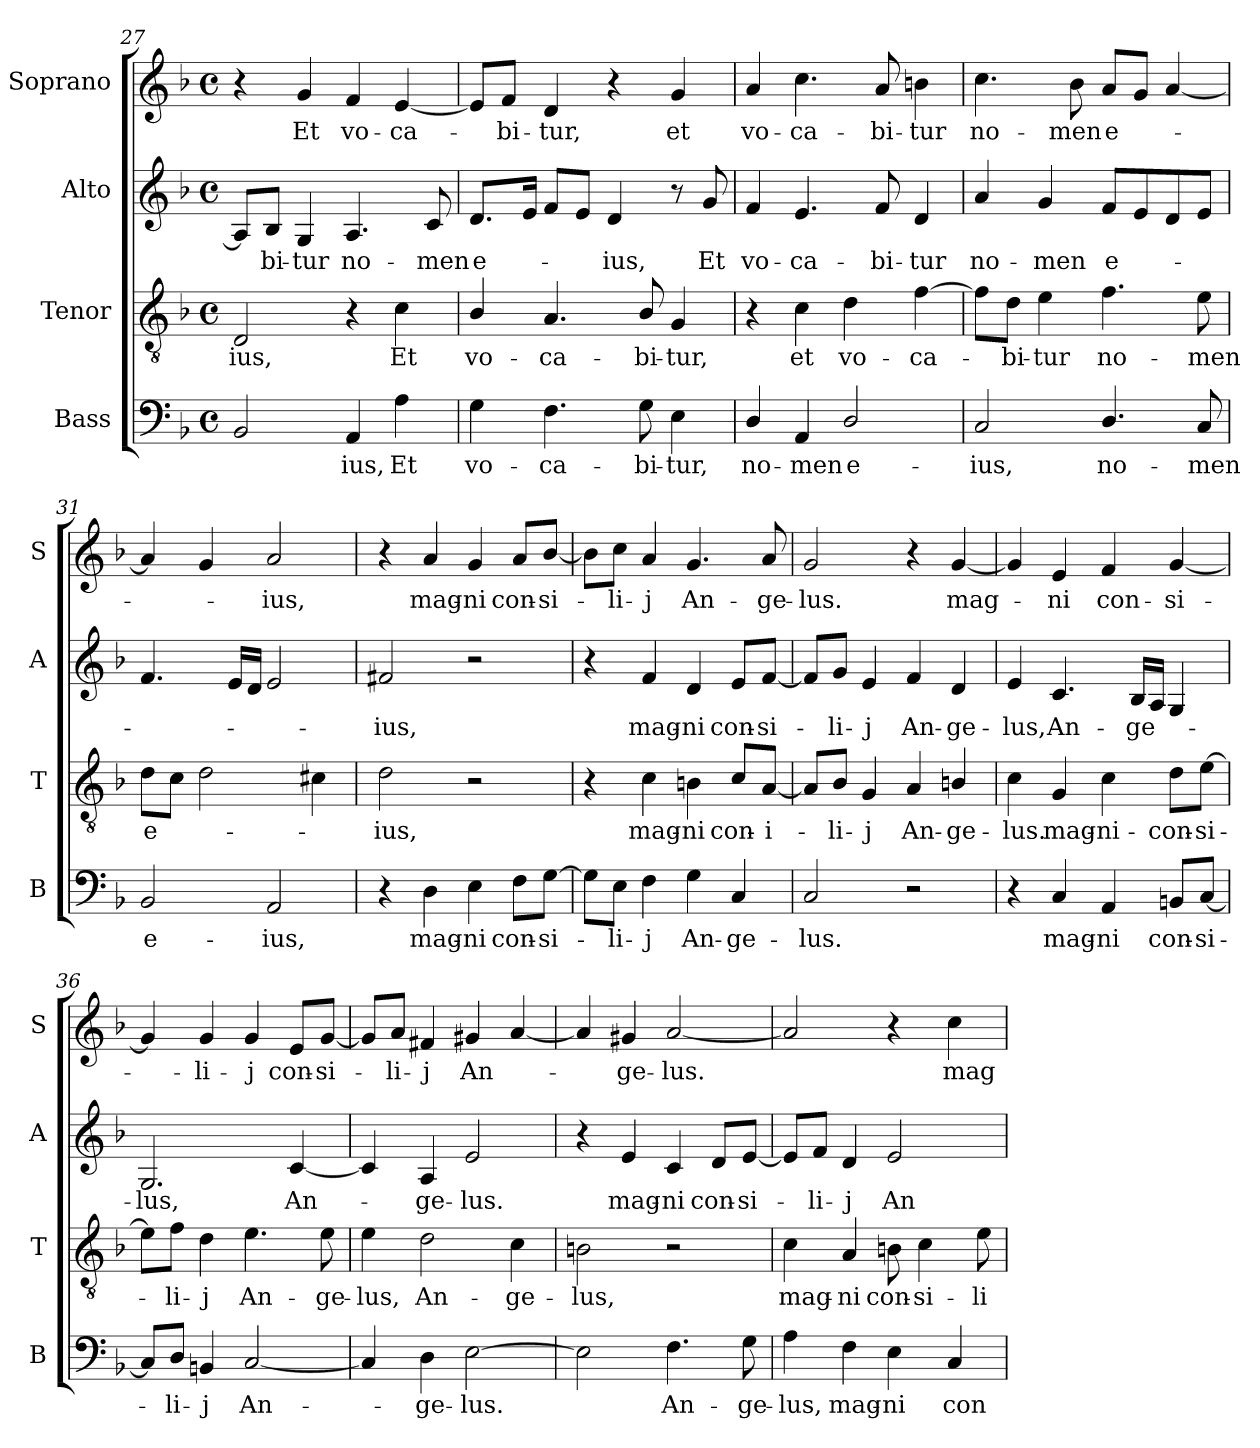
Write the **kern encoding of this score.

**kern	**text	**kern	**text	**kern	**text	**kern	**text
*part4	*part4	*part3	*part3	*part2	*part2	*part1	*part1
*staff4	*staff4	*staff3	*staff3	*staff2	*staff2	*staff1	*staff1
*I"Bass	*	*I"Tenor	*	*I"Alto	*	*I"Soprano	*
*I'B	*	*I'T	*	*I'A	*	*I'S	*
*clefF4	*	*clefGv2	*	*clefG2	*	*clefG2	*
*k[b-]	*	*k[b-]	*	*k[b-]	*	*k[b-]	*
*F:	*	*F:	*	*F:	*	*F:	*
*M4/4	*	*M4/4	*	*M4/4	*	*M4/4	*
*met(c)	*	*met(c)	*	*met(c)	*	*met(c)	*
=27	=27	=27	=27	=27	=27	=27	=27
!	!	!	!LO:LY:b	!	!	!	!
2BB-/	.	2D/	-ius,	8A/L]	.	4r	.
!	!	!	!	!	!LO:LY:b	!	!
.	.	.	.	8B-/J	-bi-	.	.
!	!	!	!	!	!LO:LY:b	!	!LO:LY:b
.	.	.	.	4G/	-tur	4g/	Et
!	!LO:LY:b	!	!	!	!LO:LY:b	!	!LO:LY:b
4AA/	-ius,	4r	.	4.A/	no-	4f/	vo-
!	!LO:LY:b	!	!LO:LY:b	!	!	!	!LO:LY:b
4A\	Et	4c\	Et	.	.	[4e/	-ca-
!	!	!	!	!	!LO:LY:b	!	!
.	.	.	.	8c/	-men	.	.
=28	=28	=28	=28	=28	=28	=28	=28
!	!LO:LY:b	!	!LO:LY:b	!	!LO:LY:b	!	!
4G\	vo-	4B-/	vo-	8.d/L	e-	8e/L]	.
!	!	!	!	!	!	!	!LO:LY:b
.	.	.	.	.	.	8f/J	-bi-
.	.	.	.	16e/Jk	.	.	.
!	!LO:LY:b	!	!LO:LY:b	!	!	!	!LO:LY:b
4.F\	-ca-	4.A/	-ca-	8f/L	.	4d/	-tur,
.	.	.	.	8e/J	.	.	.
!	!	!	!	!	!LO:LY:b	!	!
.	.	.	.	4d/	-ius,	4r	.
!	!LO:LY:b	!	!LO:LY:b	!	!	!	!
8G\	-bi-	8B-/	-bi-	.	.	.	.
!	!LO:LY:b	!	!LO:LY:b	!	!	!	!LO:LY:b
4E\	-tur,	4G/	-tur,	8r	.	4g/	et
!	!	!	!	!	!LO:LY:b	!	!
.	.	.	.	8g/	Et	.	.
=29	=29	=29	=29	=29	=29	=29	=29
!	!LO:LY:b	!	!	!	!LO:LY:b	!	!LO:LY:b
4D/	no-	4r	.	4f/	vo-	4a/	vo-
!	!LO:LY:b	!	!LO:LY:b	!	!LO:LY:b	!	!LO:LY:b
4AA/	-men	4c\	et	4.e/	-ca-	4.cc\	-ca-
!	!LO:LY:b	!	!LO:LY:b	!	!	!	!
2D/	e-	4d\	vo-	.	.	.	.
!	!	!	!	!	!LO:LY:b	!	!LO:LY:b
.	.	.	.	8f/	-bi-	8a/	-bi-
!	!	!	!LO:LY:b	!	!LO:LY:b	!	!LO:LY:b
.	.	[4f\	-ca-	4d/	-tur	4bn\	-tur
=30	=30	=30	=30	=30	=30	=30	=30
!	!LO:LY:b	!	!	!	!LO:LY:b	!	!LO:LY:b
2C/	-ius,	8f\L]	.	4a/	no-	4.cc\	no-
!	!	!	!LO:LY:b	!	!	!	!
.	.	8d\J	-bi-	.	.	.	.
!	!	!	!LO:LY:b	!	!LO:LY:b	!	!
.	.	4e\	-tur	4g/	-men	.	.
!	!	!	!	!	!	!	!LO:LY:b
.	.	.	.	.	.	8b-\	-men
!	!LO:LY:b	!	!LO:LY:b	!	!LO:LY:b	!	!LO:LY:b
4.D/	no-	4.f\	no-	8f/L	e-	8a/L	e-
.	.	.	.	8e/	.	8g/J	.
.	.	.	.	8d/	.	[4a/	.
!	!LO:LY:b	!	!LO:LY:b	!	!	!	!
8C/	-men	8e\	-men	8e/J	.	.	.
!!LO:LB:g=z
=31	=31	=31	=31	=31	=31	=31	=31
!	!LO:LY:b	!	!LO:LY:b	!	!LO:LY:b	!	!LO:LY:b
2BB-/	e-	8d\L	e-	4.f/	-­-	4a/]	-­-
.	.	8c\J	.	.	.	.	.
.	.	2d\	.	.	.	4g/	.
.	.	.	.	16e/LL	.	.	.
.	.	.	.	16d/JJ	.	.	.
!	!LO:LY:b	!	!	!	!	!	!LO:LY:b
2AA/	-ius,	.	.	2e/	.	2a/	-ius,
.	.	4c#X\	.	.	.	.	.
=32	=32	=32	=32	=32	=32	=32	=32
!	!	!	!LO:LY:b	!	!LO:LY:b	!	!
4r	.	2d\	-ius,	2f#X/	-ius,	4r	.
!	!LO:LY:b	!	!	!	!	!	!LO:LY:b
4D\	mag-	.	.	.	.	4a/	mag-
!	!LO:LY:b	!	!	!	!	!	!LO:LY:b
4E\	-ni	2r	.	2r	.	4g/	-ni
!	!LO:LY:b	!	!	!	!	!	!LO:LY:b
8F\L	con-	.	.	.	.	8a/L	con-
!	!LO:LY:b	!	!	!	!	!	!LO:LY:b
[8G\J	-si-	.	.	.	.	[8b-/J	-si-
=33	=33	=33	=33	=33	=33	=33	=33
8G\L]	.	4r	.	4r	.	8b-\L]	.
!	!LO:LY:b	!	!	!	!	!	!LO:LY:b
8E\J	-li-	.	.	.	.	8cc\J	-li-
!	!LO:LY:b	!	!LO:LY:b	!	!LO:LY:b	!	!LO:LY:b
4F\	-j	4c\	mag-	4f/	mag-	4a/	-j
!	!LO:LY:b	!	!LO:LY:b	!	!LO:LY:b	!	!LO:LY:b
4G\	An-	4Bn\	-ni	4d/	-ni	4.g/	An-
!	!LO:LY:b	!	!LO:LY:b	!	!LO:LY:b	!	!
4C/	-ge-	8c/L	con-	8e/L	con-	.	.
!	!	!	!LO:LY:b	!	!LO:LY:b	!	!LO:LY:b
.	.	[8A/J	-i-	[8f/J	-si-	8a/	-ge-
=34	=34	=34	=34	=34	=34	=34	=34
!	!LO:LY:b	!	!	!	!	!	!LO:LY:b
2C/	-lus.	8A/L]	.	8f/L]	.	2g/	-lus.
!	!	!	!LO:LY:b	!	!LO:LY:b	!	!
.	.	8B-/J	-li-	8g/J	-li-	.	.
!	!	!	!LO:LY:b	!	!LO:LY:b	!	!
.	.	4G/	-j	4e/	-j	.	.
!	!	!	!LO:LY:b	!	!LO:LY:b	!	!
2r	.	4A/	An-	4f/	An-	4r	.
!	!	!	!LO:LY:b	!	!LO:LY:b	!	!LO:LY:b
.	.	4Bn/	-ge-	4d/	-ge-	[4g/	mag-
=35	=35	=35	=35	=35	=35	=35	=35
!	!	!	!LO:LY:b	!	!LO:LY:b	!	!
4r	.	4c\	-lus.	4e/	-lus,	4g/]	.
!	!LO:LY:b	!	!LO:LY:b	!	!LO:LY:b	!	!LO:LY:b
4C/	mag-	4G/	mag-	4.c/	An-	4e/	-ni
!	!LO:LY:b	!	!LO:LY:b	!	!	!	!LO:LY:b
4AA/	-ni	4c\	-ni-	.	.	4f/	con-
!	!	!	!	!	!LO:LY:b	!	!
.	.	.	.	16B-/LL	-ge-	.	.
.	.	.	.	16A/JJ	.	.	.
!	!LO:LY:b	!	!LO:LY:b	!	!	!	!LO:LY:b
8BBn/L	con-	8d\L	-con-	4G/	.	[4g/	-si-
!	!LO:LY:b	!	!LO:LY:b	!	!	!	!
[8C/J	-si-	[8e\J	-si-	.	.	.	.
!!LO:LB:g=z
=36	=36	=36	=36	=36	=36	=36	=36
!	!	!	!	!	!LO:LY:b	!	!LO:LY:b
8C/L]	.	8e\L]	.	2.G/	-lus,	4g/]	-­-
!	!LO:LY:b	!	!LO:LY:b	!	!	!	!
8D/J	-li-	8f\J	-li-	.	.	.	.
!	!LO:LY:b	!	!LO:LY:b	!	!	!	!LO:LY:b
4BBn/	-j	4d\	-j	.	.	4g/	-li-
!	!LO:LY:b	!	!LO:LY:b	!	!	!	!LO:LY:b
[2C/	An-	4.e\	An-	.	.	4g/	-j
!	!	!	!	!	!LO:LY:b	!	!LO:LY:b
.	.	.	.	[4c/	An-	8e/L	con-
!	!	!	!LO:LY:b	!	!	!	!LO:LY:b
.	.	8e\	-ge-	.	.	[8g/J	-si-
=37	=37	=37	=37	=37	=37	=37	=37
!	!	!	!LO:LY:b	!	!	!	!
4C/]	.	4e\	-lus,	4c/]	.	8g/L]	.
!	!	!	!	!	!	!	!LO:LY:b
.	.	.	.	.	.	8a/J	-li-
!	!LO:LY:b	!	!LO:LY:b	!	!LO:LY:b	!	!LO:LY:b
4D\	-ge-	2d\	An-	4A/	-ge-	4f#X/	-j
!	!LO:LY:b	!	!	!	!LO:LY:b	!	!LO:LY:b
[2E\	-lus.	.	.	2e/	-lus.	4g#X/	An-
!	!	!	!LO:LY:b	!	!	!	!
.	.	4c\	-ge-	.	.	[4a/	.
=38	=38	=38	=38	=38	=38	=38	=38
!	!	!	!LO:LY:b	!	!	!	!
2E\]	.	2Bn\	-lus,	4r	.	4a/]	.
!	!	!	!	!	!LO:LY:b	!	!LO:LY:b
.	.	.	.	4e/	mag-	4g#X/	-ge-
!	!LO:LY:b	!	!	!	!LO:LY:b	!	!LO:LY:b
4.F\	An-	2r	.	4c/	-ni	[2a/	-lus.
!	!	!	!	!	!LO:LY:b	!	!
.	.	.	.	8d/L	con-	.	.
!	!LO:LY:b	!	!	!	!LO:LY:b	!	!
8G\	-ge-	.	.	[8e/J	-si-	.	.
=39	=39	=39	=39	=39	=39	=39	=39
!	!LO:LY:b	!	!LO:LY:b	!	!	!	!
4A\	-lus,	4c\	mag-	8e/L]	.	2a/]	.
!	!	!	!	!	!LO:LY:b	!	!
.	.	.	.	8f/J	-li-	.	.
!	!LO:LY:b	!	!LO:LY:b	!	!LO:LY:b	!	!
4F\	mag-	4A/	-ni	4d/	-j	.	.
!	!LO:LY:b	!	!LO:LY:b	!	!LO:LY:b	!	!
4E\	-ni	8Bn\	con-	2e/	An-	4r	.
!	!	!	!LO:LY:b	!	!	!	!
.	.	4c\	-si-	.	.	.	.
!	!LO:LY:b	!	!	!	!	!	!LO:LY:b
4C/	con-	.	.	.	.	4cc\	mag-
!	!	!	!LO:LY:b	!	!	!	!
.	.	8e\	-li-	.	.	.	.
=	=	=	=	=	=	=	=
*-	*-	*-	*-	*-	*-	*-	*-
